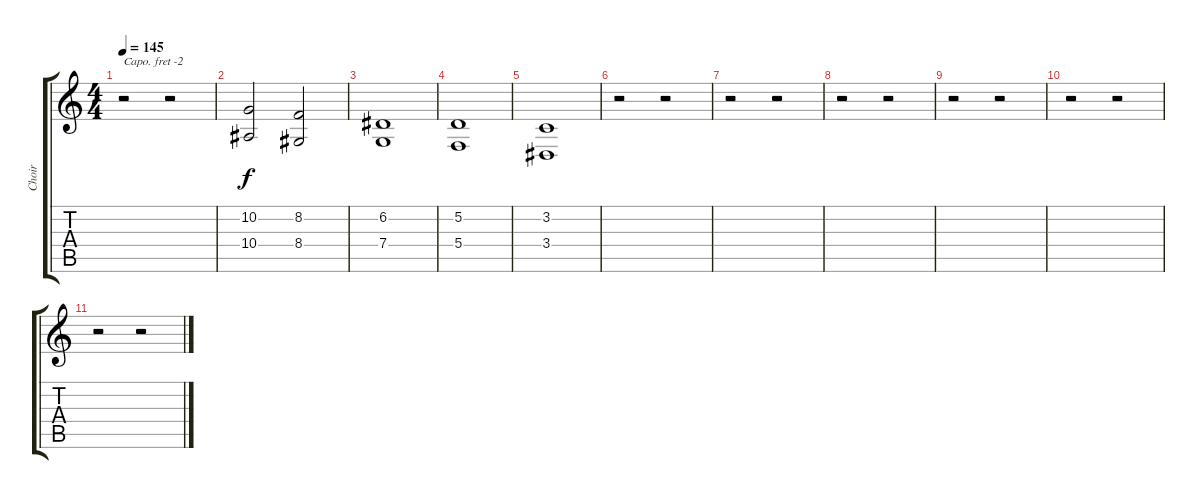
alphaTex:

\track ("Choir" "Choir") {instrument choiraahs}
\staff {score tabs}
\capo -2
\tuning (E4 B3 G3 D3 A2 D2) {hide}
\ts (4 4)
\tempo 145
\clef g2
\ks c
r.2{dy f} r.2 |
(10.2 10.4).2 (8.2 8.4).2 |
(6.2 7.4).1 |
(5.2 5.4).1 |
(3.2 3.4).1 |
r.2 r.2 |
r.2 r.2 |
r.2 r.2 |
r.2 r.2 |
r.2 r.2 |
r.2 r.2
